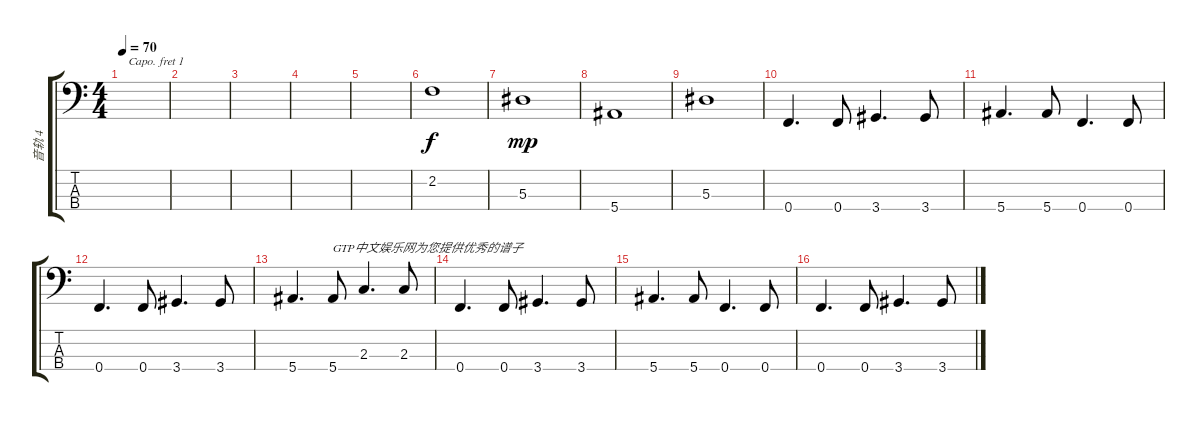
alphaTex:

\track ("音轨 4" "音轨 4") {instrument electricbassfinger}
\staff {score tabs}
\capo 1
\tuning (G2 D2 A1 E1) {hide}
\ts (4 4)
\tempo 70
\clef f4
\ks c
|
|
|
|
|
2.2.1 |
5.3.1{dy mp} |
5.4.1 |
5.3.1 |
0.4.4{d} 0.4.8 3.4.4{d} 3.4.8 |
5.4.4{d} 5.4.8 0.4.4{d} 0.4.8 |
0.4.4{d} 0.4.8 3.4.4{d} 3.4.8 |
5.4.4{d} 5.4.8{txt "GTP中文娱乐网为您提供优秀的谱子"} 2.3.4{d} 2.3.8 |
0.4.4{d} 0.4.8 3.4.4{d} 3.4.8 |
5.4.4{d} 5.4.8 0.4.4{d} 0.4.8 |
0.4.4{d} 0.4.8 3.4.4{d} 3.4.8
